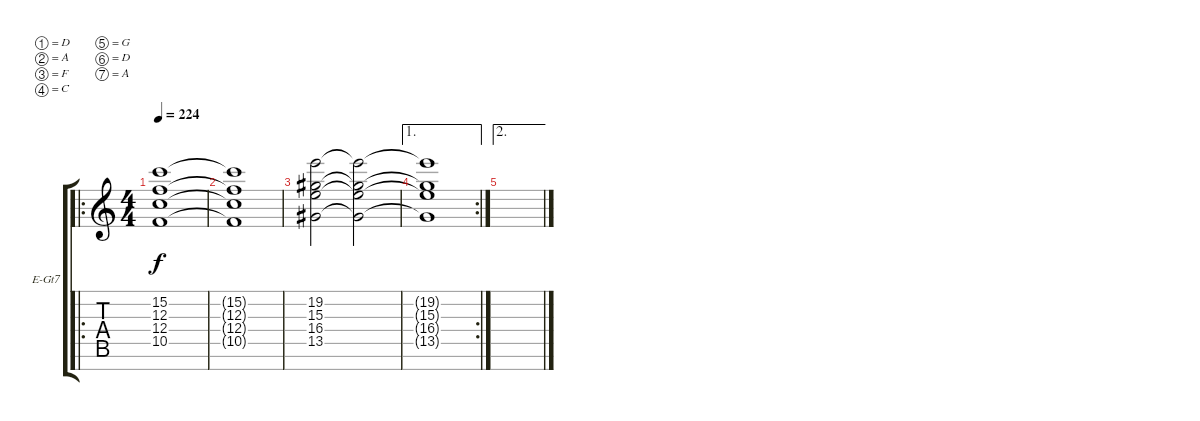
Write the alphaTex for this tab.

\defaultSystemsLayout 4
\bracketExtendMode groupsimilarinstruments
\firstSystemTrackNameOrientation horizontal
\otherSystemsTrackNameOrientation horizontal
\track ("synth" "E-Gt7") {instrument distortionguitar}
\staff {score tabs}
\tuning (D4 A3 F3 C3 G2 D2 A1)
\ro
\ts (4 4)
\tempo 224
\clef g2
\ks c
(10.5 12.4 12.3 15.2).1{dy f} |
(15.2{t} 12.3{t} 12.4{t} 10.5{t}).1 |
(15.3 13.5 16.4 19.2).2 (13.5{t} 16.4{t} 15.3{t} 19.2{t}).2 |
\ae 1
\rc 2
(19.2{t} 15.3{t} 16.4{t} 13.5{t}).1 |
\ae 2
